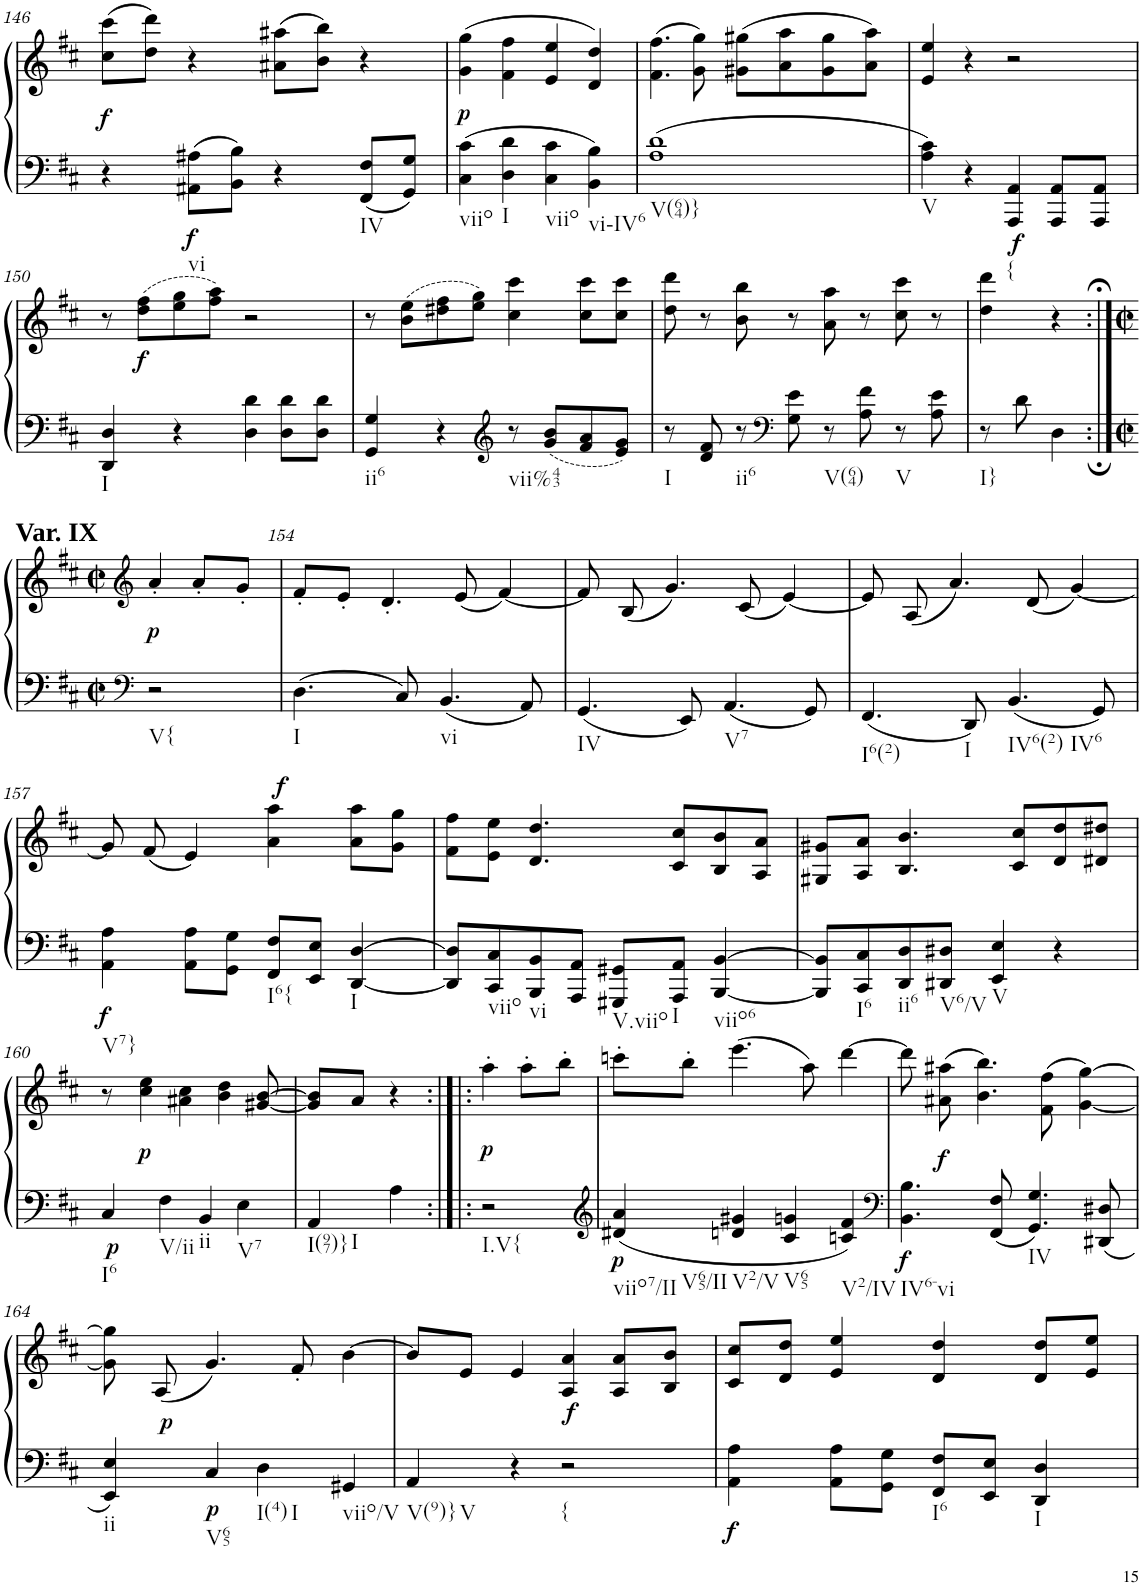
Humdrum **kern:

**kern	**kern	**dynam
*part1	*part1	*part1
*staff2	*staff1	*staff1/2
*I"unbenannt2	*	*
!!LO:PB:g=z
*clefF4	*clefG2	*
*k[f#c#]	*k[f#c#]	*
*M2/2	*M2/2	*
*met(c|)	*met(c|)	*
=146	=146	=146
!	!	!LO:DY:b
4r	(8cc#\ 8ccc#\L	f
.	8dd\ 8ddd\J)	.
!LO:TX:b:t=vi	!	!
!	!	!LO:DY:b=2
8AA#X\ 8A#X\L	4r	f
8BB\ 8B\J	.	.
4r	(8a#X\ 8aa#X\L	.
.	8b\ 8bb\J)	.
!LO:TX:b:t=IV	!	!
8FF#/ 8F#/L	4r	.
8GG/ 8G/J	.	.
=147	=147	=147
!LO:TX:b:t=viio	!	!
!	!	!LO:DY:b
4C#\ 4c#\	(4g\ 4gg\	p
!LO:TX:b:t=I	!	!
4D\ 4d\	4f#\ 4ff#\	.
!LO:TX:b:t=viio	!	!
4C#\ 4c#\	4e/ 4ee/	.
!LO:TX:b:t=vi-IV6	!	!
4BB\ 4B\	4d/ 4dd/)	.
=148	=148	=148
*^	*	*
!LO:TX:b:t=V(64)}	!	!	!
1d	1A	(4.f#\ 4.ff#\	.
.	.	8g\ 8gg\)	.
.	.	(8g#X\ 8gg#X\L	.
.	.	8a\ 8aa\	.
.	.	8g#\ 8gg#\	.
.	.	8a\ 8aa\J)	.
*v	*v	*	*
=149	=149	=149
!LO:TX:b:t=V	!	!
4A\ 4c#\	4e/ 4ee/	.
4r	4r	.
!LO:TX:b:t={	!	!
!	!	!LO:DY:b=2
4AAA/ 4AA/	2r	f
8AAA/ 8AA/L	.	.
8AAA/ 8AA/J	.	.
!!LO:LB:g=z
=150	=150	=150
!LO:TX:b:t=I	!	!
4DD/ 4D/	8r	.
!	!	!LO:DY:b
.	(8dd\ 8ff#\L	f
4r	8ee\ 8gg\	.
.	8ff#\ 8aa\J)	.
4D\ 4d\	2r	.
8D\ 8d\L	.	.
8D\ 8d\J	.	.
=151	=151	=151
!LO:TX:b:t=ii6	!	!
4GG/ 4G/	8r	.
.	(8b\ 8ee\L	.
4r	8dd#X\ 8ff#\	.
.	8ee\ 8gg\J)	.
*clefG2	*	*
!LO:TX:b:t=vii%43	!	!
8r	4cc#\ 4ccc#\	.
8g/ 8b/L	.	.
8f#/ 8a/	8cc#\ 8ccc#\L	.
8e/ 8g/J	8cc#\ 8ccc#\J	.
=152	=152	=152
!LO:TX:b:t=I	!	!
8r	8dd\ 8ddd\	.
8d/ 8f#/	8r	.
!LO:TX:b:t=ii6	!	!
8r	8b\ 8bb\	.
*clefF4	*	*
8G\ 8e\	8r	.
!LO:TX:b:t=V(64)	!	!
8r	8a\ 8aa\	.
8A\ 8f#\	8r	.
!LO:TX:b:t=V	!	!
8r	8cc#\ 8ccc#\	.
8A\ 8e\	8r	.
=153	=153	=153
!LO:TX:b:t=I}	!	!
8r	4dd\ 4ddd\	.
8d\	.	.
4D\	4r	.
!!LO:LB:g=z
=153X18:|!	=153X18:|!	=153X18:|!
*clefF4	*clefG2	*
*M2/2	*M2/2	*
*met(c|)	*met(c|)	*
!	!LO:TX:a:B:t=Var. IX	!
!LO:TX:b:t=V{	!	!
!	!	!LO:DY:b
2r	4a'/	p
.	8a'/L	.
.	8g'/J	.
=154	=154	=154
!LO:TX:b:t=I	!	!
4.D\	8f#'/L	.
.	8e'/J	.
.	4.d'/	.
8C#/	.	.
!LO:TX:b:t=vi	!	!
4.BB/	.	.
.	(8e/	.
.	[4f#/)	.
8AA/	.	.
=155	=155	=155
!LO:TX:b:t=IV	!	!
4.GG/	8f#/]	.
.	(8B/	.
.	4.g/)	.
8EE/	.	.
!LO:TX:b:t=V7	!	!
4.AA/	.	.
.	(8c#/	.
.	[4e/)	.
8GG/	.	.
=156	=156	=156
!LO:TX:b:t=I6(2)	!	!
4.FF#/	8e/]	.
.	(8A/	.
.	4.a/)	.
!LO:TX:b:t=I	!	!
8DD/	.	.
!LO:TX:b:t=IV6(2)	!	!
!LO:TX:b:t=IV6	!	!
4.BB/	.	.
.	(8d/	.
.	[4g/)	.
8GG/	.	.
!!LO:LB:g=z
=157	=157	=157
!LO:TX:b:t=V7}	!	!
!	!	!LO:DY:b=2
4AA\ 4A\	8g/]	f
.	(8f#/	.
8AA\ 8A\L	4e/)	.
8GG\ 8G\J	.	.
!LO:TX:b:t=I6{	!	!
!	!	!LO:DY:a
8FF#/ 8F#/L	4a\ 4aa\	f
8EE/ 8E/J	.	.
!LO:TX:b:t=I	!	!
[4DD/ [4D/	8a\ 8aa\L	.
.	8g\ 8gg\J	.
=158	=158	=158
8DD/] 8D/]L	8f#\ 8ff#\L	.
!LO:TX:b:t=viio	!	!
8CC#/ 8C#/	8e\ 8ee\J	.
!LO:TX:b:t=vi	!	!
8BBB/ 8BB/	4.d/ 4.dd/	.
8AAA/ 8AA/J	.	.
!LO:TX:b:t=V.viio	!	!
8GGG#X/ 8GG#X/L	.	.
!LO:TX:b:t=I	!	!
8AAA/ 8AA/J	8c#/ 8cc#/L	.
!LO:TX:b:t=viio6	!	!
[4BBB/ [4BB/	8B/ 8b/	.
.	8A/ 8a/J	.
=159	=159	=159
8BBB/] 8BB/]L	8G#X/ 8g#X/L	.
!LO:TX:b:t=I6	!	!
8CC#/ 8C#/	8A/ 8a/J	.
!LO:TX:b:t=ii6	!	!
8DD/ 8D/	4.B/ 4.b/	.
!LO:TX:b:t=V6/V	!	!
8DD#X/ 8D#X/J	.	.
!LO:TX:b:t=V	!	!
4EE/ 4E/	.	.
.	8c#/ 8cc#/L	.
4r	8d/ 8dd/	.
.	8d#X/ 8dd#X/J	.
!!LO:LB:g=z
=160	=160	=160
!LO:TX:b:t=I6	!	!
!	!	!LO:DY:b=2
4C#/	8r	p
!	!	!LO:DY:b
.	4cc#\ 4ee\	p
!LO:TX:b:t=V/ii	!	!
4F#\	.	.
.	4a#X\ 4cc#\	.
!LO:TX:b:t=ii	!	!
4BB/	.	.
.	4b\ 4dd\	.
!LO:TX:b:t=V7	!	!
4E\	.	.
.	[8g#X/ [8b/	.
=161	=161	=161
!LO:TX:b:t=I(97)}	!	!
!LO:TX:b:t=I	!	!
4AA/	8g#/] 8b/]L	.
.	8a/J	.
4A\	4r	.
=161X19:|!|:	=161X19:|!|:	=161X19:|!|:
!LO:TX:b:t=I.V{	!	!
!	!	!LO:DY:b
2r	4aa'\	p
.	8aa'\L	.
.	8bb'\J	.
=162	=162	=162
*clefG2	*	*
!LO:TX:b:t=viio7/II	!	!
!LO:TX:b:t=V65/II	!	!
!	!	!LO:DY:b=2
4d#X/ 4a/	8cccn'\L	p
.	8bb'\J	.
!LO:TX:b:t=V2/V	!	!
4dn/ 4g#X/	(4.eee\	.
!LO:TX:b:t=V65	!	!
4c#/ 4gn/	.	.
.	8aa\)	.
!LO:TX:b:t=V2/IV	!	!
4cn/ 4f#/	[4ddd\	.
=163	=163	=163
*clefF4	*	*
!LO:TX:b:t=IV6-vi	!	!
!	!	!LO:DY:b=2
4.BB\ 4.B\	8ddd\]	f
!	!	!LO:DY:b
.	(8a#X\ 8aa#X\	f
.	4.b\ 4.bb\)	.
8FF#/ 8F#/	.	.
!LO:TX:b:t=IV	!	!
4.GG/ 4.G/	.	.
.	(8f#\ 8ff#\	.
.	[4g\ [4gg\)	.
8DD#X/ 8D#X/	.	.
!!LO:LB:g=z
=164	=164	=164
!LO:TX:b:t=ii	!	!
4EE/ 4E/	8g\] 8gg\]	.
.	(8A/	.
!LO:TX:b:t=V65	!	!
!	!	!LO:DY:a=2
!	!	!LO:DY:n=1:b=2
4C#/	4.g/)	p p
!LO:TX:b:t=I(4)	!	!
!LO:TX:b:t=I	!	!
4D\	.	.
.	8f#'/	.
!LO:TX:b:t=viio/V	!	!
4GG#X/	[4b\	.
=165	=165	=165
!LO:TX:b:t=V(9)}	!	!
!LO:TX:b:t=V	!	!
4AA/	8b/L]	.
.	8e/J	.
4r	4e/	.
!LO:TX:b:t={	!	!
!	!	!LO:DY:b
2r	4A/ 4a/	f
.	8A/ 8a/L	.
.	8B/ 8b/J	.
=166	=166	=166
!	!	!LO:DY:b=2
4AA\ 4A\	8c#/ 8cc#/L	f
.	8d/ 8dd/J	.
8AA\ 8A\L	4e/ 4ee/	.
8GG\ 8G\J	.	.
!LO:TX:b:t=I6	!	!
8FF#/ 8F#/L	4d/ 4dd/	.
8EE/ 8E/J	.	.
!LO:TX:b:t=I	!	!
4DD/ 4D/	8d/ 8dd/L	.
.	8e/ 8ee/J	.
=	=	=
*-	*-	*-
